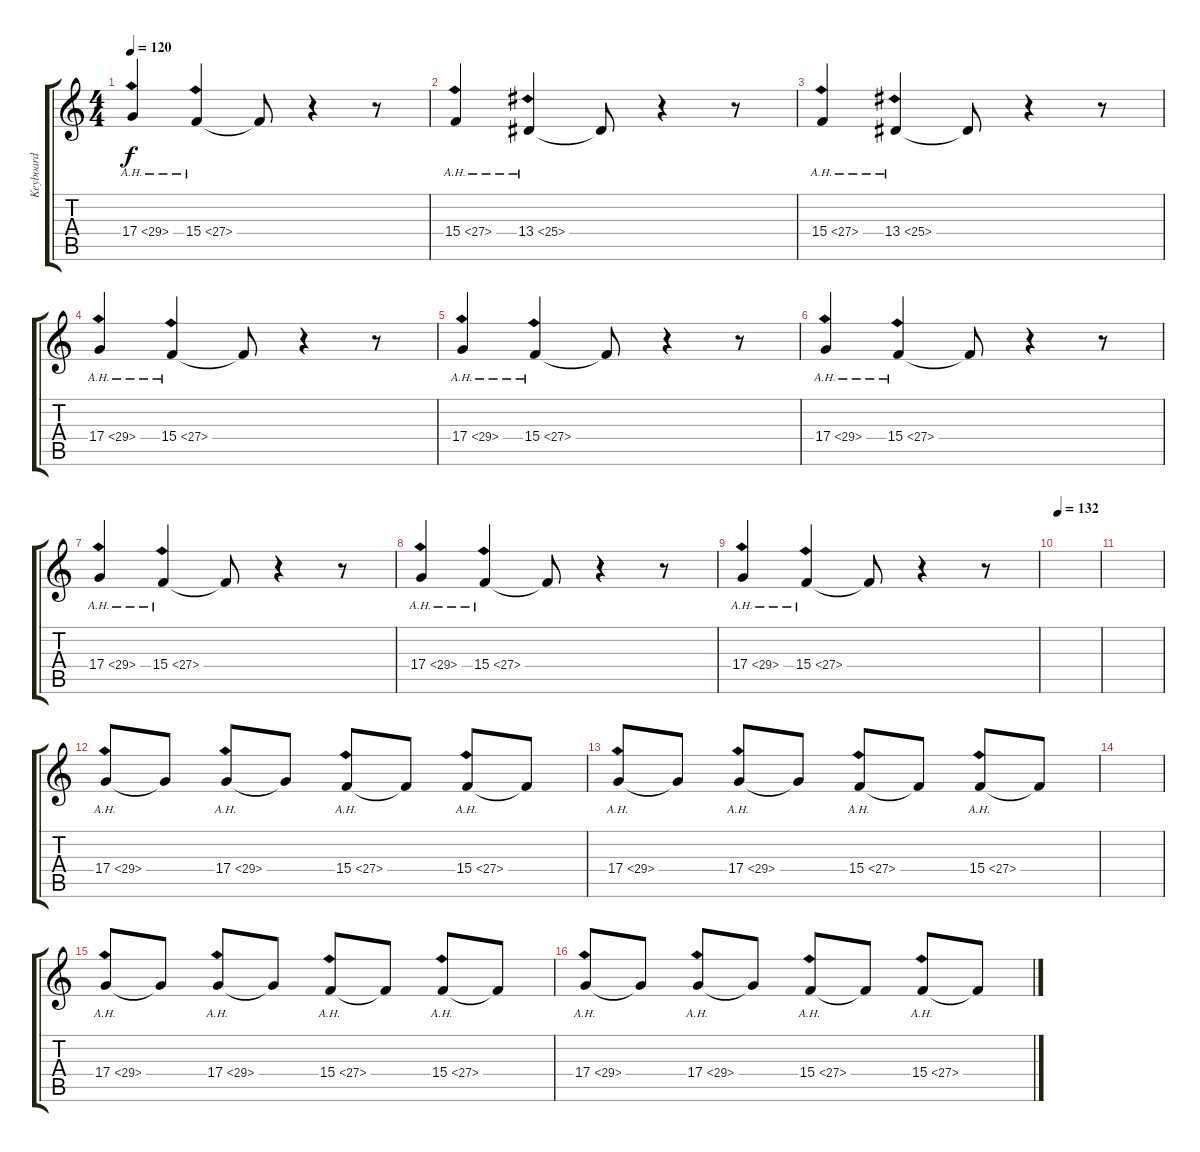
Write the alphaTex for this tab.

\track ("Keyboard" "Keyboard") {instrument lead1square}
\staff {score tabs}
\tuning (E4 B3 G3 D3 A2 E2) {hide}
\ts (4 4)
\tempo 120
\clef g2
\ks c
17.4{ah 12}.4{dy f} 15.4{ah 12}.4 15.4{t}.8 r.4 r.8 |
15.4{ah 12}.4 13.4{ah 12}.4 13.4{t}.8 r.4 r.8 |
15.4{ah 12}.4 13.4{ah 12}.4 13.4{t}.8 r.4 r.8 |
17.4{ah 12}.4 15.4{ah 12}.4 15.4{t}.8 r.4 r.8 |
17.4{ah 12}.4 15.4{ah 12}.4 15.4{t}.8 r.4 r.8 |
17.4{ah 12}.4 15.4{ah 12}.4 15.4{t}.8 r.4 r.8 |
17.4{ah 12}.4 15.4{ah 12}.4 15.4{t}.8 r.4 r.8 |
17.4{ah 12}.4 15.4{ah 12}.4 15.4{t}.8 r.4 r.8 |
17.4{ah 12}.4 15.4{ah 12}.4 15.4{t}.8 r.4 r.8 |
\tempo 132
|
|
17.4{ah 12}.8{volume 10} 17.4{t}.8 17.4{ah 12}.8 17.4{t}.8 15.4{ah 12}.8 15.4{t}.8 15.4{ah 12}.8 15.4{t}.8 |
17.4{ah 12}.8 17.4{t}.8 17.4{ah 12}.8 17.4{t}.8 15.4{ah 12}.8 15.4{t}.8 15.4{ah 12}.8 15.4{t}.8 |
|
17.4{ah 12}.8 17.4{t}.8 17.4{ah 12}.8 17.4{t}.8 15.4{ah 12}.8 15.4{t}.8 15.4{ah 12}.8 15.4{t}.8 |
17.4{ah 12}.8 17.4{t}.8 17.4{ah 12}.8 17.4{t}.8 15.4{ah 12}.8 15.4{t}.8 15.4{ah 12}.8 15.4{t}.8
